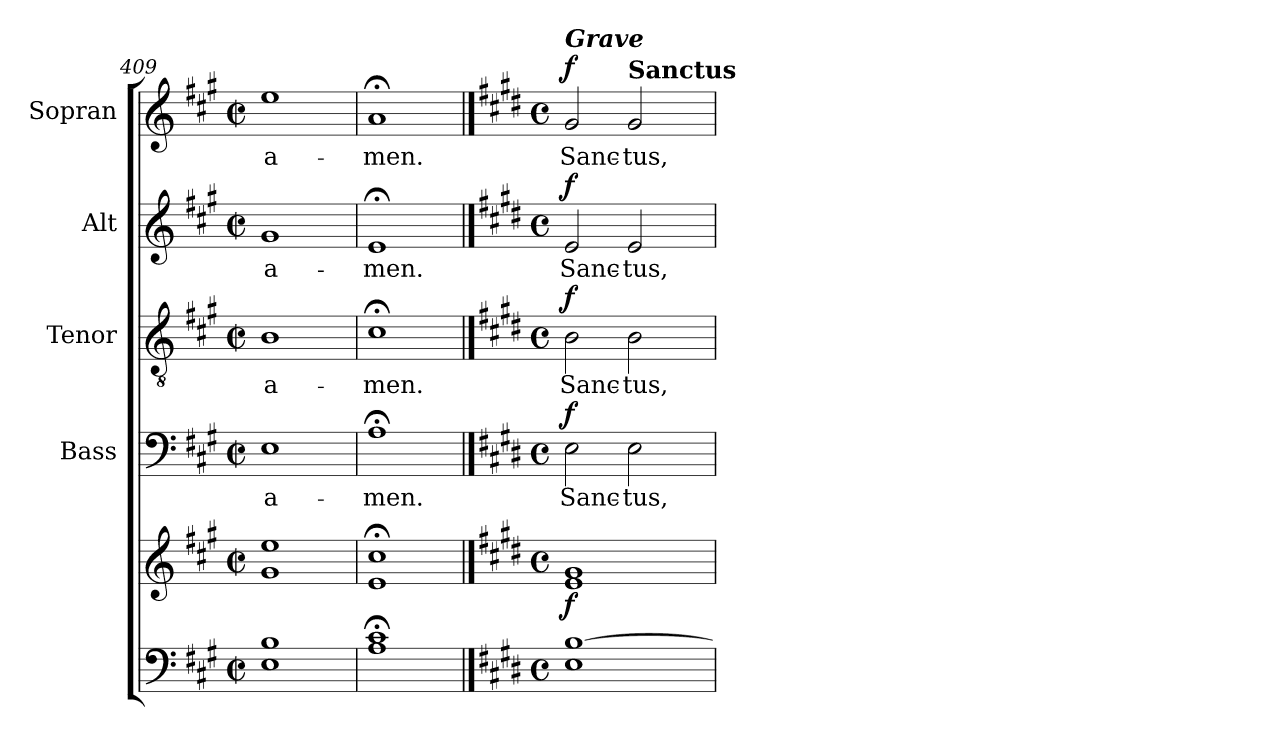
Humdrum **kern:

**kern	**kern	**dynam	**kern	**text	**dynam	**kern	**text	**dynam	**kern	**text	**dynam	**kern	**text	**dynam
*part5	*part5	*part5	*part4	*part4	*part4	*part3	*part3	*part3	*part2	*part2	*part2	*part1	*part1	*part1
*staff6	*staff5	*staff5/6	*staff4	*staff4	*staff4	*staff3	*staff3	*staff3	*staff2	*staff2	*staff2	*staff1	*staff1	*staff1
*	*	*	*I"Bass	*	*	*I"Tenor	*	*	*I"Alt	*	*	*I"Sopran	*	*
*	*	*	*I'B.	*	*	*I'T.	*	*	*I'A.	*	*	*I'S.	*	*
*clefF4	*clefG2	*	*clefF4	*	*	*clefGv2	*	*	*clefG2	*	*	*clefG2	*	*
*k[f#c#g#]	*k[f#c#g#]	*	*k[f#c#g#]	*	*	*k[f#c#g#]	*	*	*k[f#c#g#]	*	*	*k[f#c#g#]	*	*
*A:	*A:	*	*A:	*	*	*A:	*	*	*A:	*	*	*A:	*	*
*M2/2	*M2/2	*	*M2/2	*	*	*M2/2	*	*	*M2/2	*	*	*M2/2	*	*
*met(c|)	*met(c|)	*	*met(c|)	*	*	*met(c|)	*	*	*met(c|)	*	*	*met(c|)	*	*
=409	=409	=409	=409	=409	=409	=409	=409	=409	=409	=409	=409	=409	=409	=409
!	!	!	!	!LO:LY:b	!	!	!LO:LY:b	!	!	!LO:LY:b	!	!	!LO:LY:b	!
1E 1B	1g# 1ee	.	1E	a-	.	1B	a-	.	1g#	a-	.	1ee	a-	.
=410	=410	=410	=410	=410	=410	=410	=410	=410	=410	=410	=410	=410	=410	=410
!	!	!	!	!LO:LY:b	!	!	!LO:LY:b	!	!	!LO:LY:b	!	!	!LO:LY:b	!
1A; 1c#;	1e;< 1cc#;<	.	1A;<	-men.	.	1c#;<	-men.	.	1e;<	-men.	.	1a;<	-men.	.
!!LO:PB:g=z
==411	==411	==411	==411	==411	==411	==411	==411	==411	==411	==411	==411	==411	==411	==411
*k[f#c#g#d#]	*k[f#c#g#d#]	*	*k[f#c#g#d#]	*	*	*k[f#c#g#d#]	*	*	*k[f#c#g#d#]	*	*	*k[f#c#g#d#]	*	*
*E:	*E:	*	*E:	*	*	*E:	*	*	*E:	*	*	*E:	*	*
*M4/4	*M4/4	*	*M4/4	*	*	*M4/4	*	*	*M4/4	*	*	*M4/4	*	*
*met(c)	*met(c)	*	*met(c)	*	*	*met(c)	*	*	*met(c)	*	*	*met(c)	*	*
*^	*^	*	*	*	*	*	*	*	*	*	*	*	*	*
!	!	!	!	!	!	!	!	!	!	!	!	!	!	!LO:TX:a:Bi:t=Grave	!	!
!	!	!	!	!LO:DY:b	!	!LO:LY:b	!LO:DY:a	!	!LO:LY:b	!LO:DY:a	!	!LO:LY:b	!LO:DY:a	!	!LO:LY:b	!LO:DY:a
[>1B	1E	1g#	1e	f	2E\	Sanc-	f	2B\	Sanc-	f	2e/	Sanc-	f	2g#/	Sanc-	f
!	!	!	!	!	!	!	!	!	!	!	!	!	!	!LO:TX:a:B:t=Sanctus	!	!
!	!	!	!	!	!	!LO:LY:b	!	!	!LO:LY:b	!	!	!LO:LY:b	!	!	!LO:LY:b	!
.	.	.	.	.	2E\	-tus,	.	2B\	-tus,	.	2e/	-tus,	.	2g#/	-tus,	.
*v	*v	*	*	*	*	*	*	*	*	*	*	*	*	*	*	*
*	*v	*v	*	*	*	*	*	*	*	*	*	*	*	*	*
=	=	=	=	=	=	=	=	=	=	=	=	=	=	=
*-	*-	*-	*-	*-	*-	*-	*-	*-	*-	*-	*-	*-	*-	*-
